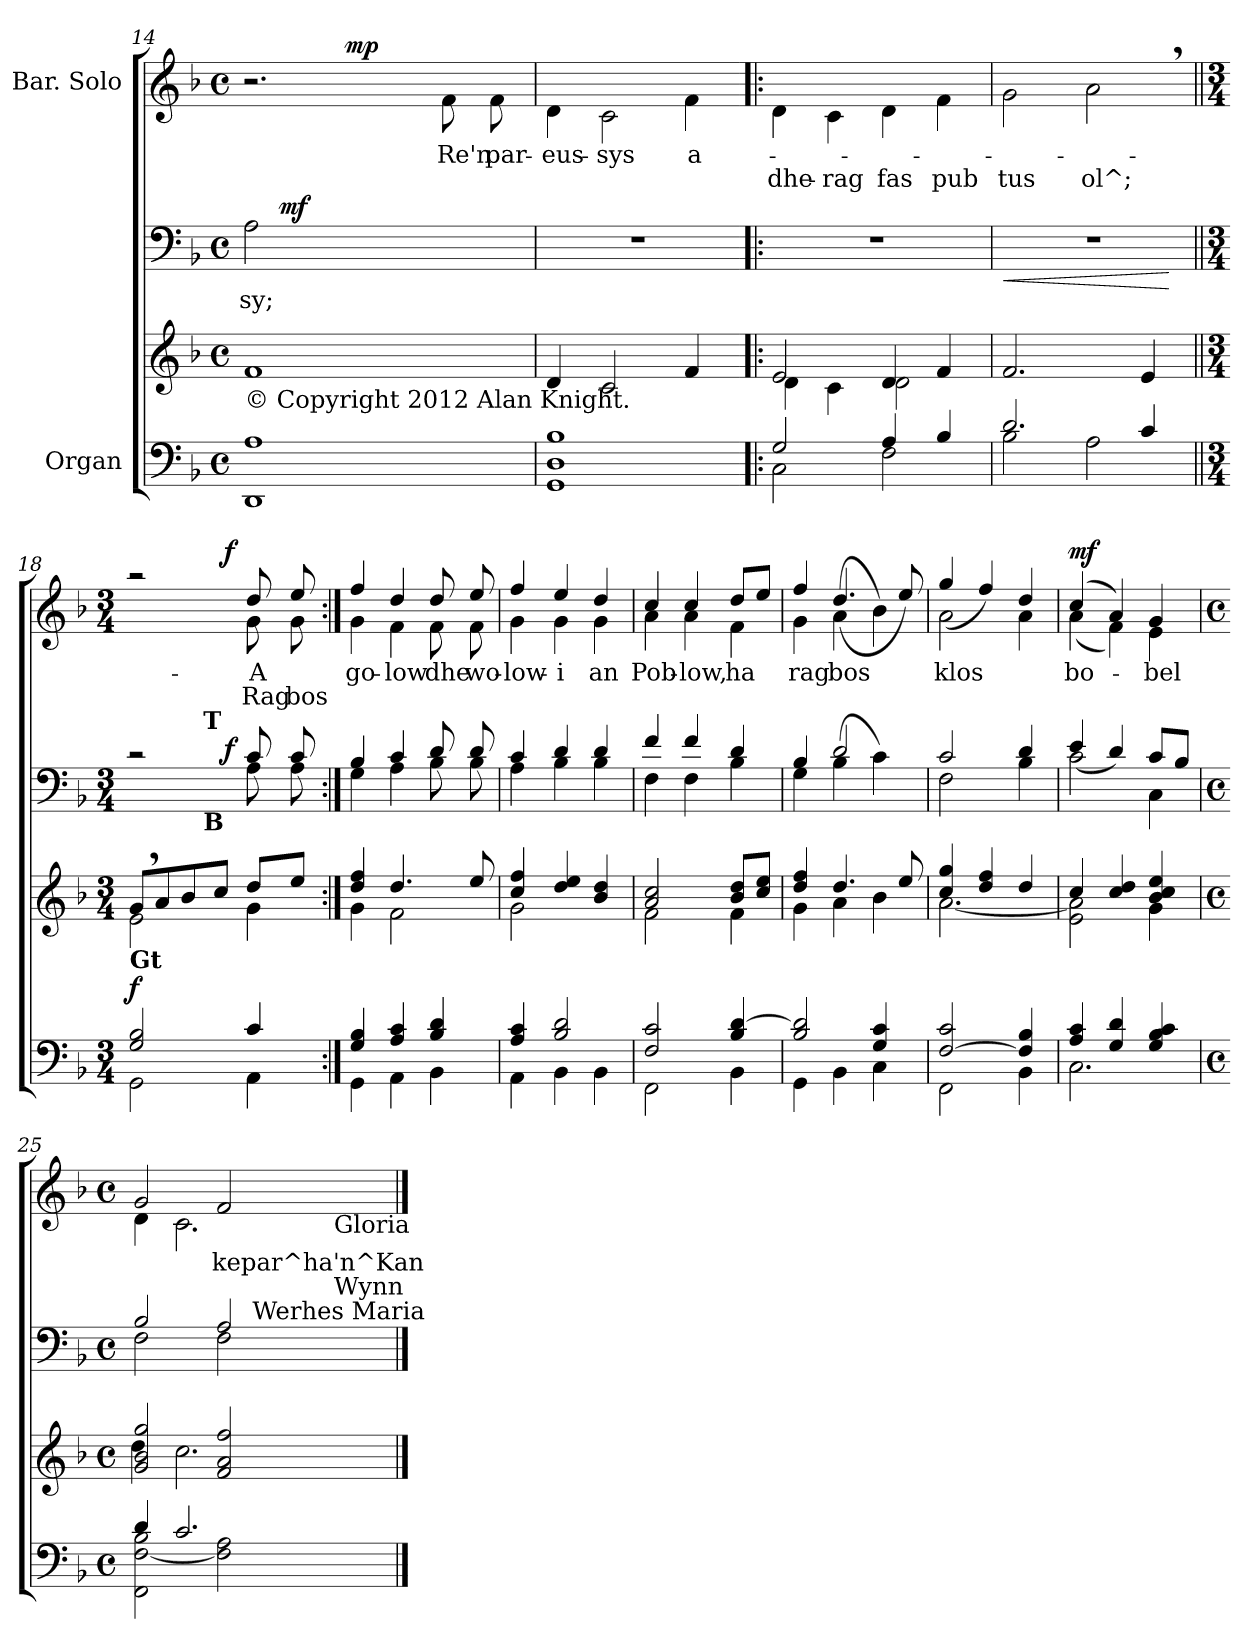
**kern	**kern	**dynam	**kern	**text	**dynam	**kern	**text	**text	**dynam
*part3	*part3	*part3	*part2	*part2	*part2	*part1	*part1	*part1	*part1
*staff4	*staff3	*staff3/4	*staff2	*staff2	*staff2	*staff1	*staff1	*staff1	*staff1
*I"Organ	*	*	*	*	*	*I"Bar. Solo	*	*	*
*clefF4	*clefG2	*	*clefF4	*	*	*clefG2	*	*	*
*k[b-]	*k[b-]	*	*k[b-]	*	*	*k[b-]	*	*	*
*F:	*F:	*	*F:	*	*	*F:	*	*	*
*M4/4	*M4/4	*	*M4/4	*	*	*M4/4	*	*	*
*met(c)	*met(c)	*	*met(c)	*	*	*met(c)	*	*	*
=14	=14	=14	=14	=14	=14	=14	=14	=14	=14
!	!LO:TX:b:t=© Copyright 2012 Alan Knight.	!	!	!	!	!	!	!	!
!	!	!	!	!LO:LY:b:rj	!	!	!	!	!
*	*	*	*^	*	*	*^	*	*	*
1DD 1A	1f	.	2A\	8ryy	sy;	.	2.r	4ryy	.	.	.
!	!	!	!	!	!	!LO:DY:a	!	!	!	!	!
.	.	.	.	2..ryy	.	mf	.	.	.	.	.
.	.	.	.	.	.	.	.	16.ryy	.	.	.
!	!	!	!	!	!	!	!	!	!	!	!LO:DY:b
.	.	.	.	.	.	.	.	2ryy	.	.	mp
.	.	.	2ryy	.	.	.	.	.	.	.	.
!	!	!	!	!	!	!	!	!	!LO:LY:b	!	!
.	.	.	.	.	.	.	8f\	.	Re'n	.	.
.	.	.	.	.	.	.	.	8ryy	.	.	.
!	!	!	!	!	!	!	!	!	!LO:LY:b	!	!
.	.	.	.	.	.	.	8f\	.	par-	.	.
.	.	.	.	.	.	.	.	32ryy	.	.	.
=15	=15	=15	=15	=15	=15	=15	=15	=15	=15	=15	=15
!	!	!	!	!	!	!	!	!	!LO:LY:b	!	!
*	*	*	*v	*v	*	*	*	*	*	*	*
*	*	*	*	*	*	*v	*v	*	*	*
1GG 1D 1B-	4d/	.	1r	.	.	4d\	-eus-	.	.
!	!	!	!	!	!	!	!LO:LY:b	!	!
.	2c/	.	.	.	.	2c\	-sys	.	.
!	!	!	!	!	!	!	!LO:LY:b	!	!
.	4f/	.	.	.	.	4f\	a-	.	.
!!LO:PB:g=z
=16!|:	=16!|:	=16!|:	=16!|:	=16!|:	=16!|:	=16!|:	=16!|:	=16!|:	=16!|:
*^	*^	*	*	*	*	*	*	*	*
!	!	!	!	!	!	!	!	!	!	!LO:LY:b	!
2G/	2C\	2e/	4d\	.	1r	.	.	4d\	.	dhe-	.
!	!	!	!	!	!	!	!	!	!	!LO:LY:b	!
.	.	.	4c\	.	.	.	.	4c\	.	-rag	.
!	!	!	!	!	!	!	!	!	!	!LO:LY:b	!
4A/	2F\	4d/	2d\	.	.	.	.	4d\	.	fas	.
!	!	!	!	!	!	!	!	!	!	!LO:LY:b	!
4B-/	.	4f/	.	.	.	.	.	4f\	.	pub	.
*	*	*v	*v	*	*	*	*	*	*	*	*
=17	=17	=17	=17	=17	=17	=17	=17	=17	=17	=17
!	!	!	!	!	!	!LO:HP:b	!	!	!LO:LY:b	!
2.d/	2B-\	2.f/	.	1r	.	<	2g\	.	tus	.
!	!	!	!	!	!	!	!	!	!LO:LY:b	!
.	2A\	.	.	.	.	.	2a,>\	.	ol^;	.
4c/	.	4e/	.	.	.	.	.	.	.	.
*v	*v	*	*	*	*	*	*	*	*	*
.	.	.	.	.	[	.	.	.	.
=18||	=18||	=18||	=18||	=18||	=18||	=18||	=18||	=18||	=18||
*M3/4	*M3/4	*	*M3/4	*	*	*M3/4	*	*	*
*^	*^	*	*^	*	*	*^	*	*	*
!	!	!LO:TX:b:B:t=Gt	!	!	!	!	!	!	!	!	!	!	!
!	!	!	!	!LO:DY:a=2	!	!	!	!	!	!	!	!	!
*	*	*	*	*	*^	*^	*	*	*	*^	*	*	*
2G/ 2B-/	2GG\	8g,>/L	2e\	f	2rc	2ryy	4ryy	4ryy	.	.	2raa	2ryy	4ryy	.	.	.
.	.	8a/	.	.	.	.	.	.	.	.	.	.	.	.	.	.
.	.	8b-/	.	.	.	.	8ryy	16.ryy	.	.	.	.	8ryy	.	.	.
!	!	!	!	!	!	!	!	!LO:TX:a:B:t=T	!	!	!	!	!	!	!	!
!	!	!	!	!	!	!	!	!LO:TX:b:B:t=B	!	!	!	!	!	!	!	!
.	.	.	.	.	.	.	.	4ryy	.	.	.	.	.	.	.	.
.	.	8cc/J	.	.	.	.	32ryy	.	.	.	.	.	32ryy	.	.	.
!	!	!	!	!	!	!	!	!	!	!LO:DY:a	!	!	!	!	!	!LO:DY:b
.	.	.	.	.	.	.	4ryy	.	.	f	.	.	4ryy	.	.	f
!	!	!	!	!	!	!	!	!	!	!	!	!	!	!LO:LY:b	!LO:LY:b	!
4c/	4AA\	8dd/L	4g\	.	8A\	8c/	.	.	.	.	8dd/	8g\	.	-A	Rag	.
.	.	.	.	.	.	.	.	8ryy	.	.	.	.	.	.	.	.
!	!	!	!	!	!	!	!	!	!	!	!	!	!	!	!LO:LY:b	!
.	.	8ee/J	.	.	8c/	8A\	.	.	.	.	8g\	8ee/	.	.	bos	.
.	.	.	.	.	.	.	16.ryy	.	.	.	.	.	16.ryy	.	.	.
.	.	.	.	.	.	.	.	32ryy	.	.	.	.	.	.	.	.
!!LO:LB:g=z
=19:|!	=19:|!	=19:|!	=19:|!	=19:|!	=19:|!	=19:|!	=19:|!	=19:|!	=19:|!	=19:|!	=19:|!	=19:|!	=19:|!	=19:|!	=19:|!	=19:|!
!	!	!	!	!	!	!	!	!	!	!	!	!	!	!LO:LY:b	!	!
*	*	*	*	*	*	*v	*v	*v	*	*	*	*	*	*	*	*
*	*	*	*	*	*	*	*	*	*	*v	*v	*	*	*
4G/ 4B-/	4GG\	4dd/ 4ff/	4g\	.	4B-/	4G\	.	.	4ff/	4g\	go-	.	.
!	!	!	!	!	!	!	!	!	!	!	!LO:LY:b	!	!
4A/ 4c/	4AA\	4.dd/	2f\	.	4c/	4A\	.	.	4dd/	4f\	-low	.	.
!	!	!	!	!	!	!	!	!	!	!	!LO:LY:b	!	!
4B-/ 4d/	4BB-\	.	.	.	8d/	8B-\	.	.	8dd/	8f\	dhe	.	.
!	!	!	!	!	!	!	!	!	!	!	!LO:LY:b	!	!
.	.	8ee/	.	.	8d/	8B-\	.	.	8ee/	8f\	wo-	.	.
=20	=20	=20	=20	=20	=20	=20	=20	=20	=20	=20	=20	=20	=20
!	!	!	!	!	!	!	!	!	!	!	!LO:LY:b	!	!
4A/ 4c/	4AA\	4cc/ 4ff/	2g\	.	4c/	4A\	.	.	4ff/	4g\	-low-	.	.
!	!	!	!	!	!	!	!	!	!	!	!LO:LY:b	!	!
2B-/ 2d/	4BB-\	4dd/ 4ee/	.	.	4d/	4B-\	.	.	4ee/	4g\	-i	.	.
!	!	!	!	!	!	!	!	!	!	!	!LO:LY:b	!	!
.	4BB-\	4b-/ 4dd/	4ryy	.	4d/	4B-\	.	.	4dd/	4g\	an	.	.
=21	=21	=21	=21	=21	=21	=21	=21	=21	=21	=21	=21	=21	=21
!	!	!	!	!	!	!	!	!	!	!	!LO:LY:b	!	!
2F/ 2c/	2FF\	2a/ 2cc/	2f\	.	4f/	4F\	.	.	4cc/	4a\	Pob-	.	.
!	!	!	!	!	!	!	!	!	!	!	!LO:LY:b	!	!
.	.	.	.	.	4f/	4F\	.	.	4cc/	4a\	-low,	.	.
!	!	!	!	!	!	!	!	!	!	!	!LO:LY:b	!	!
4B-/ [>4d/	4BB-\	8b-/ 8dd/L	4f\	.	4d/	4B-\	.	.	4f\	8dd/L	ha	.	.
.	.	8cc/ 8ee/J	.	.	.	.	.	.	.	8ee/J	.	.	.
=22	=22	=22	=22	=22	=22	=22	=22	=22	=22	=22	=22	=22	=22
!	!	!	!	!	!	!	!	!	!	!	!LO:LY:b	!	!
2B-/ 2d/]	4GG\	4dd/ 4ff/	4g\	.	4B-/	4G\	.	.	4g\	4ff/	rag	.	.
!	!	!	!	!	!	!	!	!	!	!	!LO:LY:b	!	!
.	4BB-\	4.dd/	4a\	.	(<4B-\	2d/	.	.	(<4a\	(4.dd/	bos	.	.
4G/ 4c/	4C\	.	4b-\	.	4c\)	.	.	.	4b-\)	.	.	.	.
.	.	8ee/	.	.	.	.	.	.	.	8ee/)	.	.	.
!!LO:PB:g=z	!!
=23	=23	=23	=23	=23	=23	=23	=23	=23	=23	=23	=23	=23	=23
!	!	!	!	!	!	!	!	!	!	!	!LO:LY:b	!	!
[<2F/ 2c/	2FF\	4cc/ 4gg/	[<2.a\	.	2c/	2F\	.	.	2a\	(4gg/	klos	.	.
.	.	4dd/ 4ff/	.	.	.	.	.	.	.	4ff/)	.	.	.
!	!	!	!	!	!	!	!	!	!	!	!LO:LY:b	!	!
4F/] 4B-/	4BB-\	4dd/	.	.	4d/	4B-\	.	.	4a\	4dd/	.	.	.
=24	=24	=24	=24	=24	=24	=24	=24	=24	=24	=24	=24	=24	=24
!	!	!	!	!	!	!	!	!	!	!	!LO:LY:b	!	!LO:DY:a
4A/ 4c/	2.C\	4cc/	2e\ 2a\]	.	2c\	(4e/	.	.	(4cc/	(<4a\	bo-	.	mf
4G/ 4d/	.	4cc/ 4dd/	.	.	.	4d/)	.	.	4a/)	4f\)	.	.	.
!	!	!	!	!	!	!	!	!	!	!	!LO:LY:b	!	!
4G/ 4B-/ 4c/	.	4b-/ 4cc/ 4ee/	4g\	.	8c/L	4C\	.	.	4g/	4e\	-bel	.	.
.	.	.	.	.	8B-/J	.	.	.	.	.	.	.	.
*	*	*	*	*	*v	*v	*	*	*	*	*	*	*
*	*	*	*	*	*	*	*	*v	*v	*	*	*
=25	=25	=25	=25	=25	=25	=25	=25	=25	=25	=25	=25
*M4/4	*	*M4/4	*	*	*M4/4	*	*	*M4/4	*	*	*
*met(c)	*	*met(c)	*	*	*met(c)	*	*	*met(c)	*	*	*
*	*	*	*	*	*^	*	*	*^	*	*	*
*	*	*	*	*	*	*^	*	*	*	*^	*	*	*
*	*	*	*	*	*	*	*^	*	*	*	*	*	*	*	*
4d/	2FF\ [<2F\ 2B-\	2g/ 2b-/ 2gg/	4dd\	.	2B-/	2F\	2ryy	2ryy	.	.	2g/	4d\	4ryy	.	.	.
2.c/	.	.	2.cc\	.	.	.	.	.	.	.	.	2ryy	2.c\	.	.	.
!	!	!	!	!	!	!	!	!	!	!	!	!	!	!LO:LY:b	!	!
.	2F\] 2A\	2f/ 2a/ 2ff/	.	.	2A/	2F\	8ryy	4ryy	.	.	2f/	.	.	kepar^ha'n^Kan	.	.
!	!	!	!	!	!	!	!LO:TX:a:t=Werhes Maria	!	!	!	!	!	!	!	!	!
.	.	.	.	.	.	.	4.ryy	.	.	.	.	.	.	.	.	.
.	.	.	.	.	.	.	.	16.ryy	.	.	.	16.ryy	.	.	.	.
!	!	!	!	!	!	!	!	!	!	!	!	!LO:TX:b:t=Gloria	!	!	!	!
!	!	!	!	!	!	!	!	!LO:TX:a:t=Wynn	!	!	!	!	!	!	!	!
.	.	.	.	.	.	.	.	8ryy	.	.	.	8ryy	.	.	.	.
.	.	.	.	.	.	.	.	32ryy	.	.	.	32ryy	.	.	.	.
*v	*v	*	*	*	*v	*v	*v	*v	*	*	*v	*v	*v	*	*	*
*	*v	*v	*	*	*	*	*	*	*	*
==	==	==	==	==	==	==	==	==	==
*-	*-	*-	*-	*-	*-	*-	*-	*-	*-
